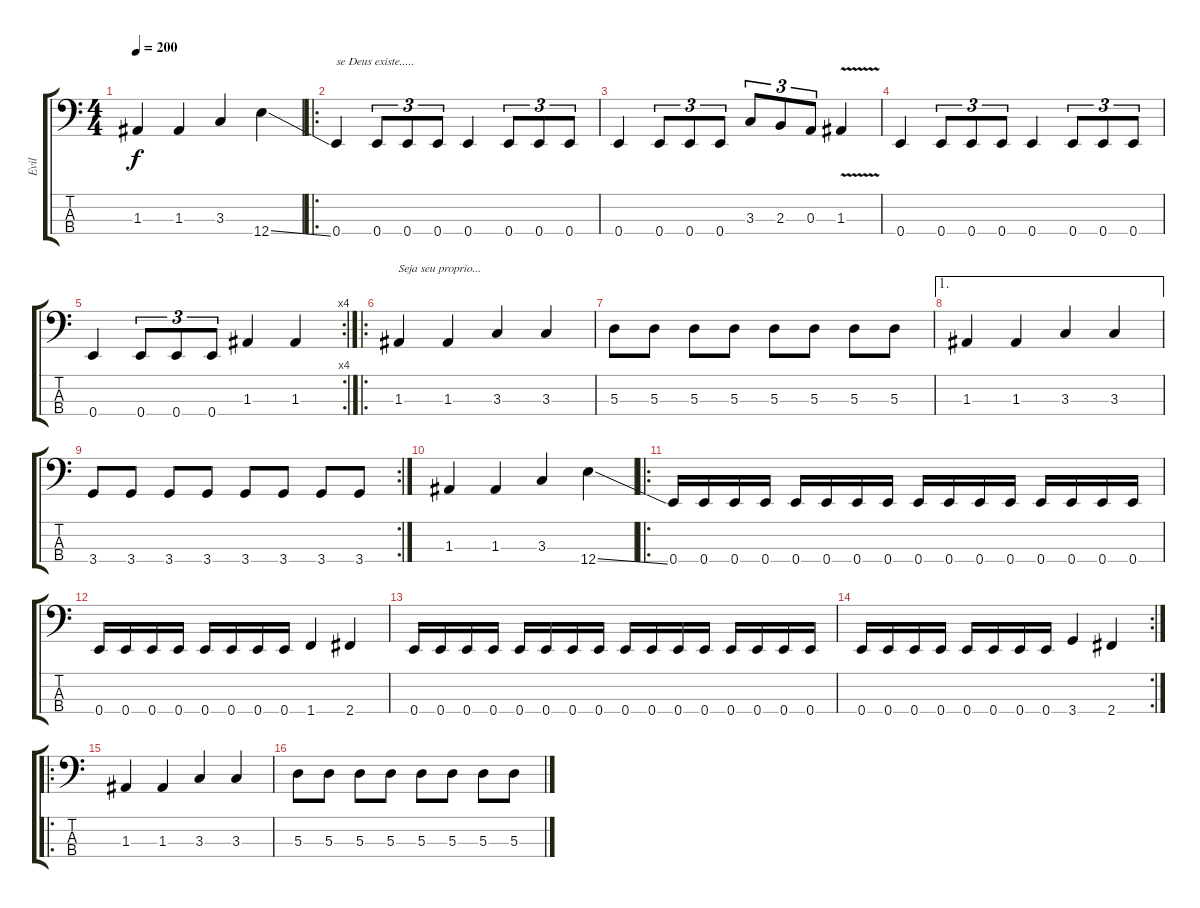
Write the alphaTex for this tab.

\track ("Evil" "Evil") {instrument slapbass2}
\staff {score tabs}
\tuning (G2 D2 A1 E1) {hide}
\ts (4 4)
\tempo 200
\clef f4
\ks c
1.3.4{dy f} 1.3.4 3.3.4 12.4{ss}.4 |
\ro
0.4.4{txt "se Deus existe....."} 0.4.8{tu (3 2)} 0.4.8{tu (3 2)} 0.4.8{tu (3 2)} 0.4.4 0.4.8{tu (3 2)} 0.4.8{tu (3 2)} 0.4.8{tu (3 2)} |
0.4.4 0.4.8{tu (3 2)} 0.4.8{tu (3 2)} 0.4.8{tu (3 2)} 3.3.8{tu (3 2)} 2.3.8{tu (3 2)} 0.3.8{tu (3 2)} 1.3{v}.4 |
0.4.4 0.4.8{tu (3 2)} 0.4.8{tu (3 2)} 0.4.8{tu (3 2)} 0.4.4 0.4.8{tu (3 2)} 0.4.8{tu (3 2)} 0.4.8{tu (3 2)} |
\rc 4
0.4.4 0.4.8{tu (3 2)} 0.4.8{tu (3 2)} 0.4.8{tu (3 2)} 1.3.4 1.3.4 |
\ro
1.3.4{txt "Seja seu proprio..."} 1.3.4 3.3.4 3.3.4 |
5.3.8 5.3.8 5.3.8 5.3.8 5.3.8 5.3.8 5.3.8 5.3.8 |
\ae 1
1.3.4 1.3.4 3.3.4 3.3.4 |
\rc 2
3.4.8 3.4.8 3.4.8 3.4.8 3.4.8 3.4.8 3.4.8 3.4.8 |
1.3.4 1.3.4 3.3.4 12.4{ss}.4 |
\ro
0.4.16 0.4.16 0.4.16 0.4.16 0.4.16 0.4.16 0.4.16 0.4.16 0.4.16 0.4.16 0.4.16 0.4.16 0.4.16 0.4.16 0.4.16 0.4.16 |
0.4.16 0.4.16 0.4.16 0.4.16 0.4.16 0.4.16 0.4.16 0.4.16 1.4.4 2.4.4 |
0.4.16 0.4.16 0.4.16 0.4.16 0.4.16 0.4.16 0.4.16 0.4.16 0.4.16 0.4.16 0.4.16 0.4.16 0.4.16 0.4.16 0.4.16 0.4.16 |
\rc 2
0.4.16 0.4.16 0.4.16 0.4.16 0.4.16 0.4.16 0.4.16 0.4.16 3.4.4 2.4.4 |
\ro
1.3.4 1.3.4 3.3.4 3.3.4 |
5.3.8 5.3.8 5.3.8 5.3.8 5.3.8 5.3.8 5.3.8 5.3.8
